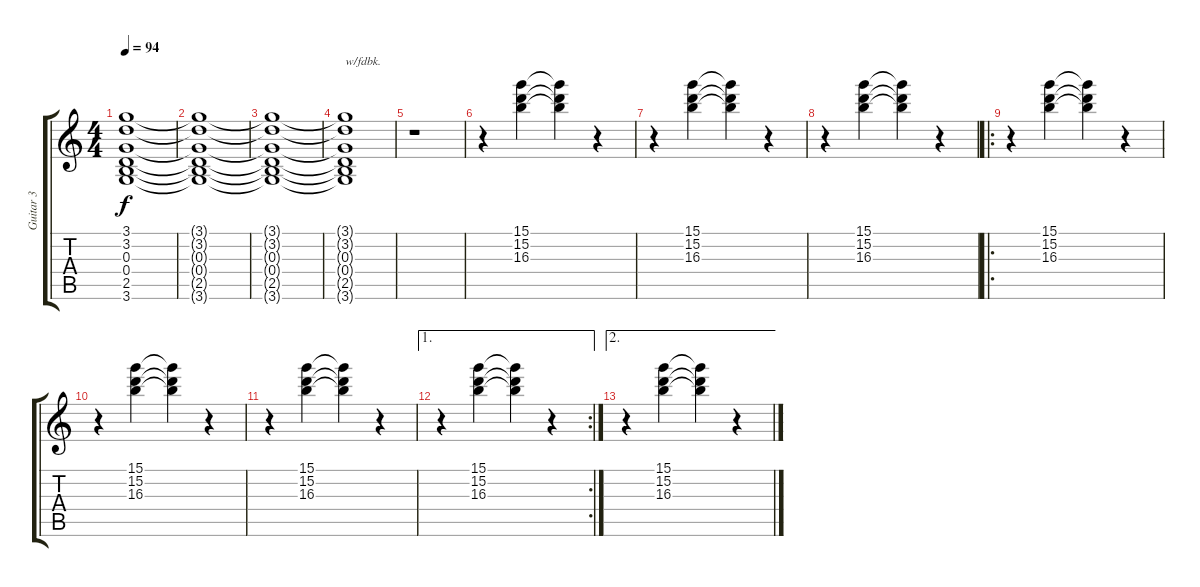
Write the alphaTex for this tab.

\track ("Guitar 3" "Guitar 3") {instrument electricguitarclean}
\staff {score tabs}
\tuning (E4 B3 G3 D3 A2 E2) {hide}
\ts (4 4)
\tempo 94
\clef g2
\ks c
(3.1 3.2 0.3 0.4 2.5 3.6).1{dy f} |
(3.1{t} 3.2{t} 0.3{t} 0.4{t} 2.5{t} 3.6{t}).1 |
(3.1{t} 3.2{t} 0.3{t} 0.4{t} 2.5{t} 3.6{t}).1 |
(3.1{t} 3.2{t} 0.3{t} 0.4{t} 2.5{t} 3.6{t}).1{txt "w/fdbk."} |
r.1 |
r.4 (15.1 15.2 16.3).4 (15.1{t} 15.2{t} 16.3{t}).4 r.4 |
r.4 (15.1 15.2 16.3).4 (15.1{t} 15.2{t} 16.3{t}).4 r.4 |
r.4 (15.1 15.2 16.3).4 (15.1{t} 15.2{t} 16.3{t}).4 r.4 |
\ro
r.4 (15.1 15.2 16.3).4 (15.1{t} 15.2{t} 16.3{t}).4 r.4 |
r.4 (15.1 15.2 16.3).4 (15.1{t} 15.2{t} 16.3{t}).4 r.4 |
r.4 (15.1 15.2 16.3).4 (15.1{t} 15.2{t} 16.3{t}).4 r.4 |
\ae 1
\rc 2
r.4 (15.1 15.2 16.3).4 (15.1{t} 15.2{t} 16.3{t}).4 r.4 |
\ae 2
r.4 (15.1 15.2 16.3).4 (15.1{t} 15.2{t} 16.3{t}).4 r.4
